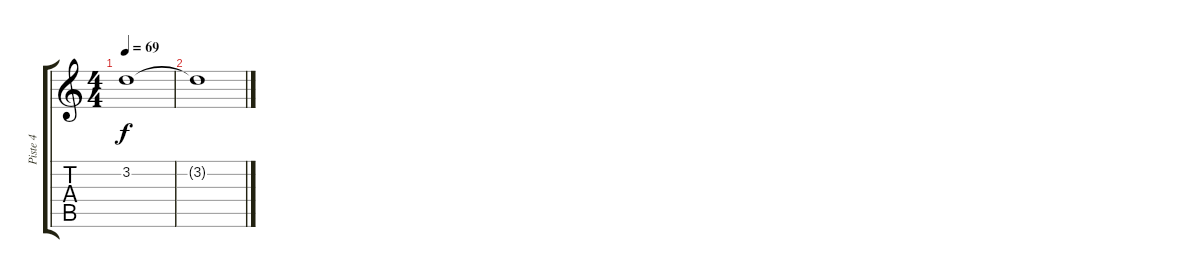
\track ("Piste 4" "Piste 4") {instrument electricguitarjazz}
\staff {score tabs}
\tuning (E4 B3 G3 D3 A2 E2) {hide}
\ts (4 4)
\tempo 69
\clef g2
\ks c
3.2.1{dy f} |
3.2{t}.1
